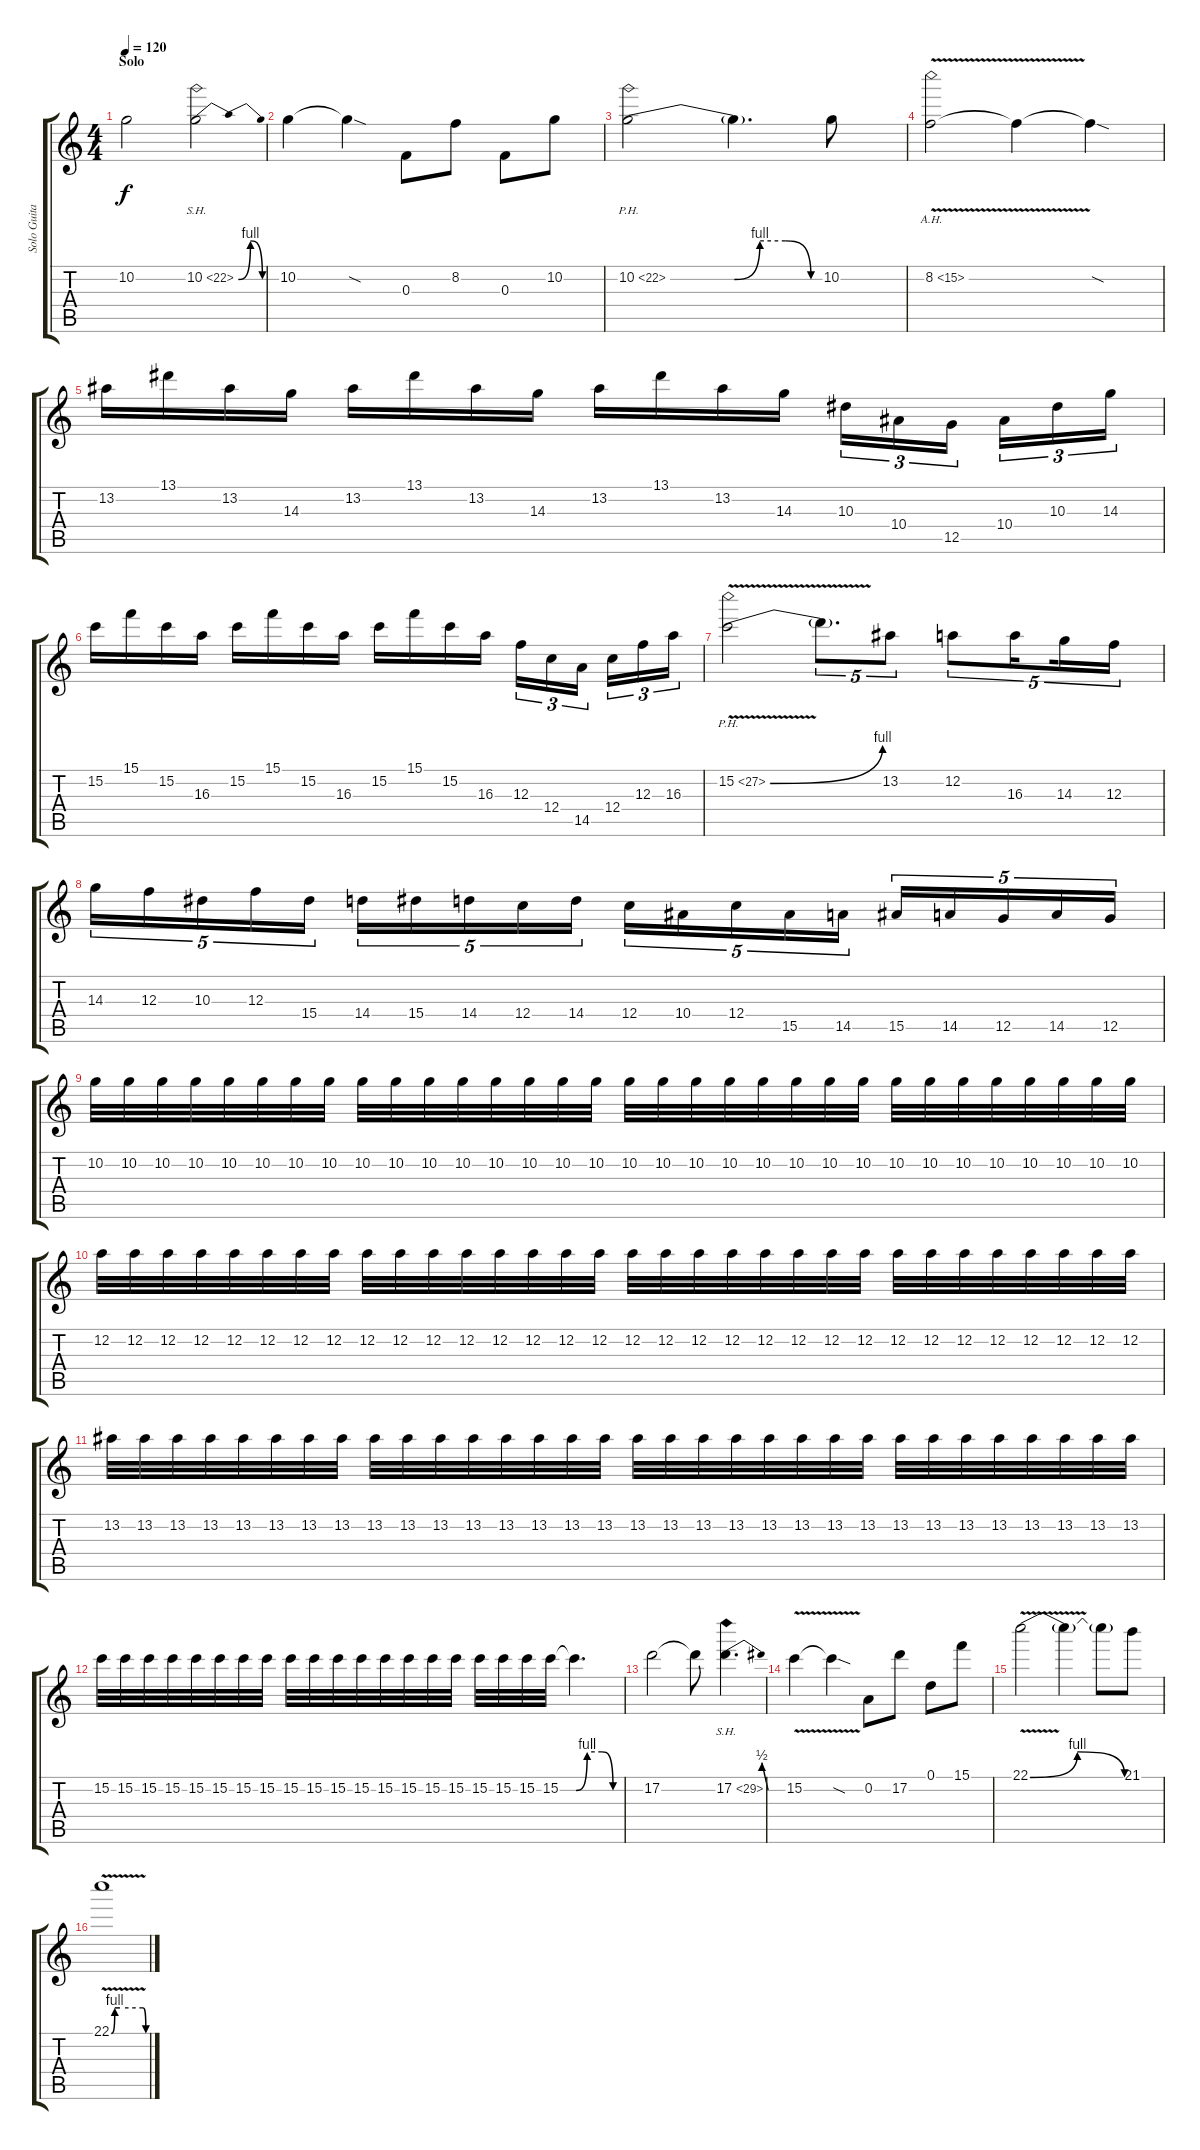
\track ("Solo Guitar" "Solo Guita") {instrument distortionguitar}
\staff {score tabs}
\tuning (D4 A3 F3 C3 G2 D2) {hide}
\ts (4 4)
\section ("" "Solo")
\tempo 120
\clef g2
\ks c
10.2.2{dy f} 10.2{be (bendrelease 0 0 15 4 45 4 60 0) sh 12}.2 |
10.2.4 10.2{sod t}.4 0.3.8 8.2.8 0.3.8 10.2.8 |
10.2{be (custom 0 0 25 0 35 4 45 4 55 0 60 0) ph 12}.2 10.2{t}.4{d} 10.2.8 |
8.2{ah 7 v}.2 8.2{t}.4 8.2{sod t}.4 |
13.2.16 13.1.16 13.2.16 14.3.16 13.2.16 13.1.16 13.2.16 14.3.16 13.2.16 13.1.16 13.2.16 14.3.16 10.3.16{tu (3 2)} 10.4.16{tu (3 2)} 12.5.16{tu (3 2) beam splitsecondary} 10.4.16{tu (3 2)} 10.3.16{tu (3 2)} 14.3.16{tu (3 2)} |
15.2.16 15.1.16 15.2.16 16.3.16 15.2.16 15.1.16 15.2.16 16.3.16 15.2.16 15.1.16 15.2.16 16.3.16 12.3.16{tu (3 2)} 12.4.16{tu (3 2)} 14.5.16{tu (3 2) beam splitsecondary} 12.4.16{tu (3 2)} 12.3.16{tu (3 2)} 16.3.16{tu (3 2)} |
15.2{be (bend 0 0 60 4) ph 12 v}.2 15.2{t}.8{d tu (5 4)} 13.2.8{tu (5 4)} 12.2.8{tu (5 4)} 16.3.16{tu (5 4) beam splitsecondary} 14.3.16{tu (5 4)} 12.3.16{tu (5 4)} |
14.3.16{tu (5 4)} 12.3.16{tu (5 4)} 10.3.16{tu (5 4)} 12.3.16{tu (5 4)} 15.4.16{tu (5 4)} 14.4.16{tu (5 4)} 15.4.16{tu (5 4)} 14.4.16{tu (5 4)} 12.4.16{tu (5 4)} 14.4.16{tu (5 4)} 12.4.16{tu (5 4)} 10.4.16{tu (5 4)} 12.4.16{tu (5 4)} 15.5.16{tu (5 4)} 14.5.16{tu (5 4)} 15.5.16{tu (5 4)} 14.5.16{tu (5 4)} 12.5.16{tu (5 4)} 14.5.16{tu (5 4)} 12.5.16{tu (5 4)} |
10.2.32 10.2.32 10.2.32 10.2.32 10.2.32 10.2.32 10.2.32 10.2.32 10.2.32 10.2.32 10.2.32 10.2.32 10.2.32 10.2.32 10.2.32 10.2.32 10.2.32 10.2.32 10.2.32 10.2.32 10.2.32 10.2.32 10.2.32 10.2.32 10.2.32 10.2.32 10.2.32 10.2.32 10.2.32 10.2.32 10.2.32 10.2.32 |
12.2.32 12.2.32 12.2.32 12.2.32 12.2.32 12.2.32 12.2.32 12.2.32 12.2.32 12.2.32 12.2.32 12.2.32 12.2.32 12.2.32 12.2.32 12.2.32 12.2.32 12.2.32 12.2.32 12.2.32 12.2.32 12.2.32 12.2.32 12.2.32 12.2.32 12.2.32 12.2.32 12.2.32 12.2.32 12.2.32 12.2.32 12.2.32 |
13.2.32 13.2.32 13.2.32 13.2.32 13.2.32 13.2.32 13.2.32 13.2.32 13.2.32 13.2.32 13.2.32 13.2.32 13.2.32 13.2.32 13.2.32 13.2.32 13.2.32 13.2.32 13.2.32 13.2.32 13.2.32 13.2.32 13.2.32 13.2.32 13.2.32 13.2.32 13.2.32 13.2.32 13.2.32 13.2.32 13.2.32 13.2.32 |
15.2.32 15.2.32 15.2.32 15.2.32 15.2.32 15.2.32 15.2.32 15.2.32 15.2.32 15.2.32 15.2.32 15.2.32 15.2.32 15.2.32 15.2.32 15.2.32 15.2.32 15.2.32 15.2.32 15.2.32 15.2{be (custom 0 0 15 4 35 4 50 0 60 0) t}.4{d} |
17.2.2 17.2{t}.8 17.2{be (bend 0 0 60 2) sh 12}.4{d} |
15.2{v}.4 15.2{sod t}.4 0.2.8 17.2.8 0.1.8 15.1.8 |
22.1{be (bendrelease 0 0 15 4 55 4 60 0) v}.2 22.1{t}.4 22.1{t}.8 21.1.8 |
22.1{be (custom 0 0 6 4 15 4 55 4 60 0) v}.1
